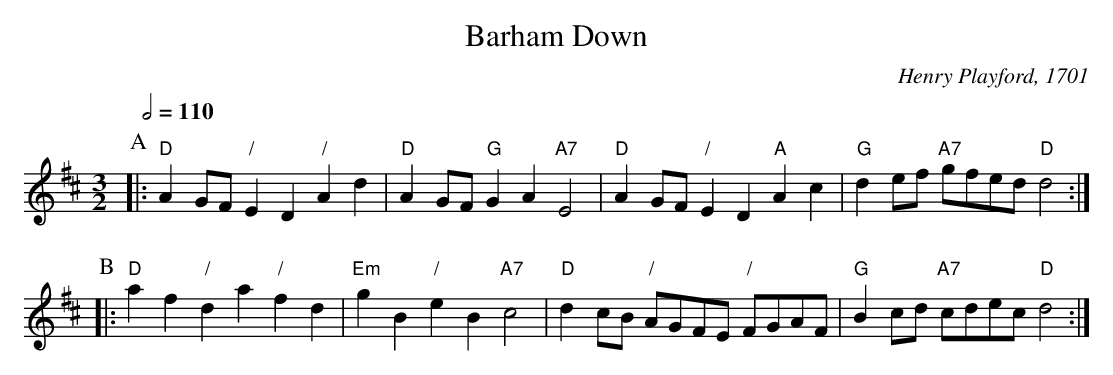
X:1
T:Barham Down
C:Henry Playford, 1701
Q:1/2=110
M:3/2
L:1/4
K:D
P:A
|: "D"AG/F/ "/"ED "/"Ad | "D"AG/F/ "G"GA "A7"E2 | "D"AG/F/ "/"ED "A"Ac | "G"de/f/ "A7"g/f/e/d/ "D"d2 :|
P:B
|: "D"af "/"da "/"fd | "Em"gB "/"eB "A7"c2 | "D"d c/B/ "/"A/G/F/E/ "/"F/G/A/F/ | "G"Bc/d/ "A7"c/d/e/c/ "D"d2 :|
